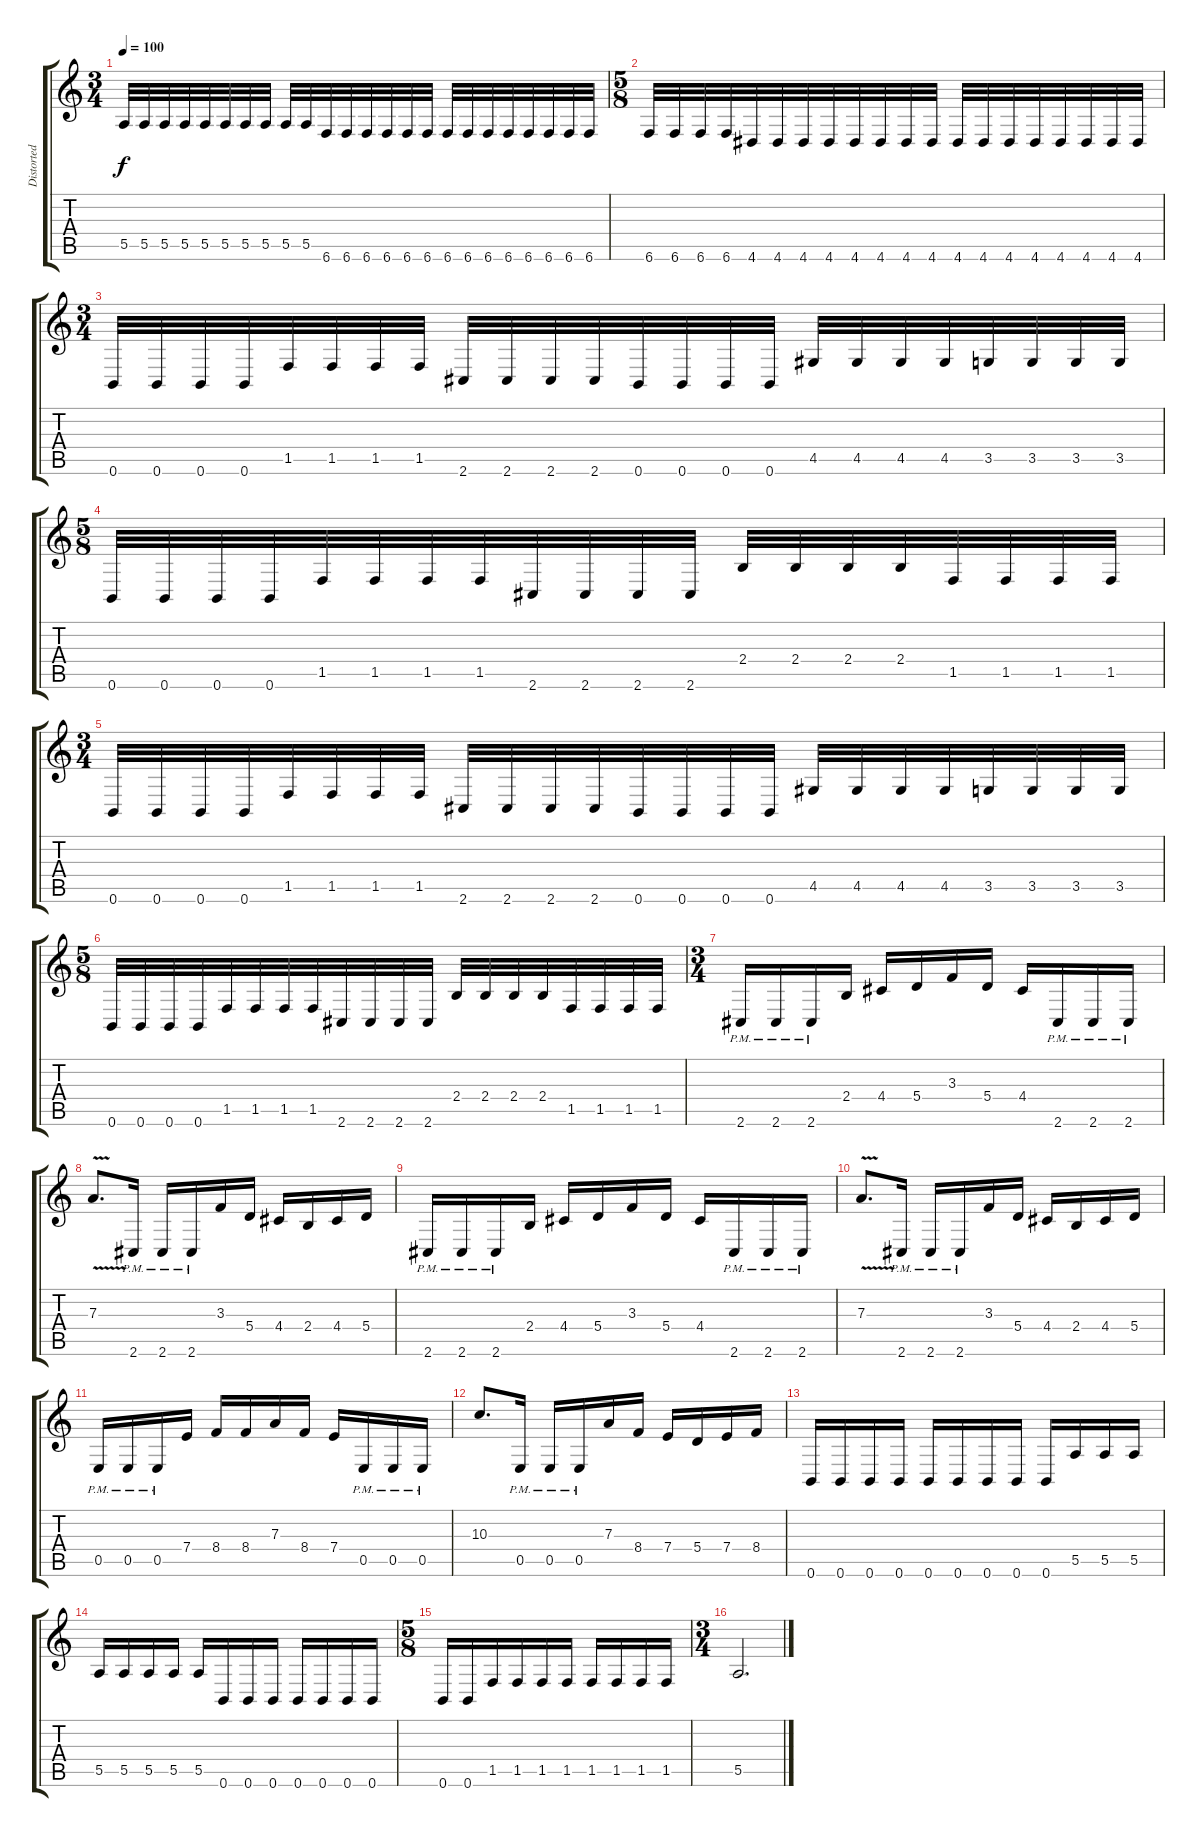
\track ("Distorted Guitar 2" "Distorted ") {instrument distortionguitar}
\staff {score tabs}
\tuning (B3 Gb3 D3 A2 E2 B1) {hide}
\ts (3 4)
\tempo 100
\clef g2
\ks c
5.5.32{dy f} 5.5.32 5.5.32 5.5.32 5.5.32 5.5.32 5.5.32 5.5.32 5.5.32 5.5.32 6.6.32 6.6.32 6.6.32 6.6.32 6.6.32 6.6.32 6.6.32 6.6.32 6.6.32 6.6.32 6.6.32 6.6.32 6.6.32 6.6.32 |
\ts (5 8)
6.6.32 6.6.32 6.6.32 6.6.32 4.6.32 4.6.32 4.6.32 4.6.32 4.6.32 4.6.32 4.6.32 4.6.32 4.6.32 4.6.32 4.6.32 4.6.32 4.6.32 4.6.32 4.6.32 4.6.32 |
\ts (3 4)
0.6.32 0.6.32 0.6.32 0.6.32 1.5.32 1.5.32 1.5.32 1.5.32 2.6.32 2.6.32 2.6.32 2.6.32 0.6.32 0.6.32 0.6.32 0.6.32 4.5.32 4.5.32 4.5.32 4.5.32 3.5.32 3.5.32 3.5.32 3.5.32 |
\ts (5 8)
0.6.32 0.6.32 0.6.32 0.6.32 1.5.32 1.5.32 1.5.32 1.5.32 2.6.32 2.6.32 2.6.32 2.6.32 2.4.32 2.4.32 2.4.32 2.4.32 1.5.32 1.5.32 1.5.32 1.5.32 |
\ts (3 4)
0.6.32 0.6.32 0.6.32 0.6.32 1.5.32 1.5.32 1.5.32 1.5.32 2.6.32 2.6.32 2.6.32 2.6.32 0.6.32 0.6.32 0.6.32 0.6.32 4.5.32 4.5.32 4.5.32 4.5.32 3.5.32 3.5.32 3.5.32 3.5.32 |
\ts (5 8)
0.6.32 0.6.32 0.6.32 0.6.32 1.5.32 1.5.32 1.5.32 1.5.32 2.6.32 2.6.32 2.6.32 2.6.32 2.4.32 2.4.32 2.4.32 2.4.32 1.5.32 1.5.32 1.5.32 1.5.32 |
\ts (3 4)
2.6{pm}.16 2.6{pm}.16 2.6{pm}.16 2.4.16 4.4.16 5.4.16 3.3.16 5.4.16 4.4.16 2.6{pm}.16 2.6{pm}.16 2.6{pm}.16 |
7.3{v}.8{d} 2.6{pm}.16 2.6{pm}.16 2.6{pm}.16 3.3.16 5.4.16 4.4.16 2.4.16 4.4.16 5.4.16 |
2.6{pm}.16 2.6{pm}.16 2.6{pm}.16 2.4.16 4.4.16 5.4.16 3.3.16 5.4.16 4.4.16 2.6{pm}.16 2.6{pm}.16 2.6{pm}.16 |
7.3{v}.8{d} 2.6{pm}.16 2.6{pm}.16 2.6{pm}.16 3.3.16 5.4.16 4.4.16 2.4.16 4.4.16 5.4.16 |
0.5{pm}.16 0.5{pm}.16 0.5{pm}.16 7.4.16 8.4.16 8.4.16 7.3.16 8.4.16 7.4.16 0.5{pm}.16 0.5{pm}.16 0.5{pm}.16 |
10.3.8{d} 0.5{pm}.16 0.5{pm}.16 0.5{pm}.16 7.3.16 8.4.16 7.4.16 5.4.16 7.4.16 8.4.16 |
0.6.16 0.6.16 0.6.16 0.6.16 0.6.16 0.6.16 0.6.16 0.6.16 0.6.16 5.5.16 5.5.16 5.5.16 |
5.5.16 5.5.16 5.5.16 5.5.16 5.5.16 0.6.16 0.6.16 0.6.16 0.6.16 0.6.16 0.6.16 0.6.16 |
\ts (5 8)
0.6.16 0.6.16 1.5.16 1.5.16 1.5.16 1.5.16 1.5.16 1.5.16 1.5.16 1.5.16 |
\ts (3 4)
5.5.2{d}
